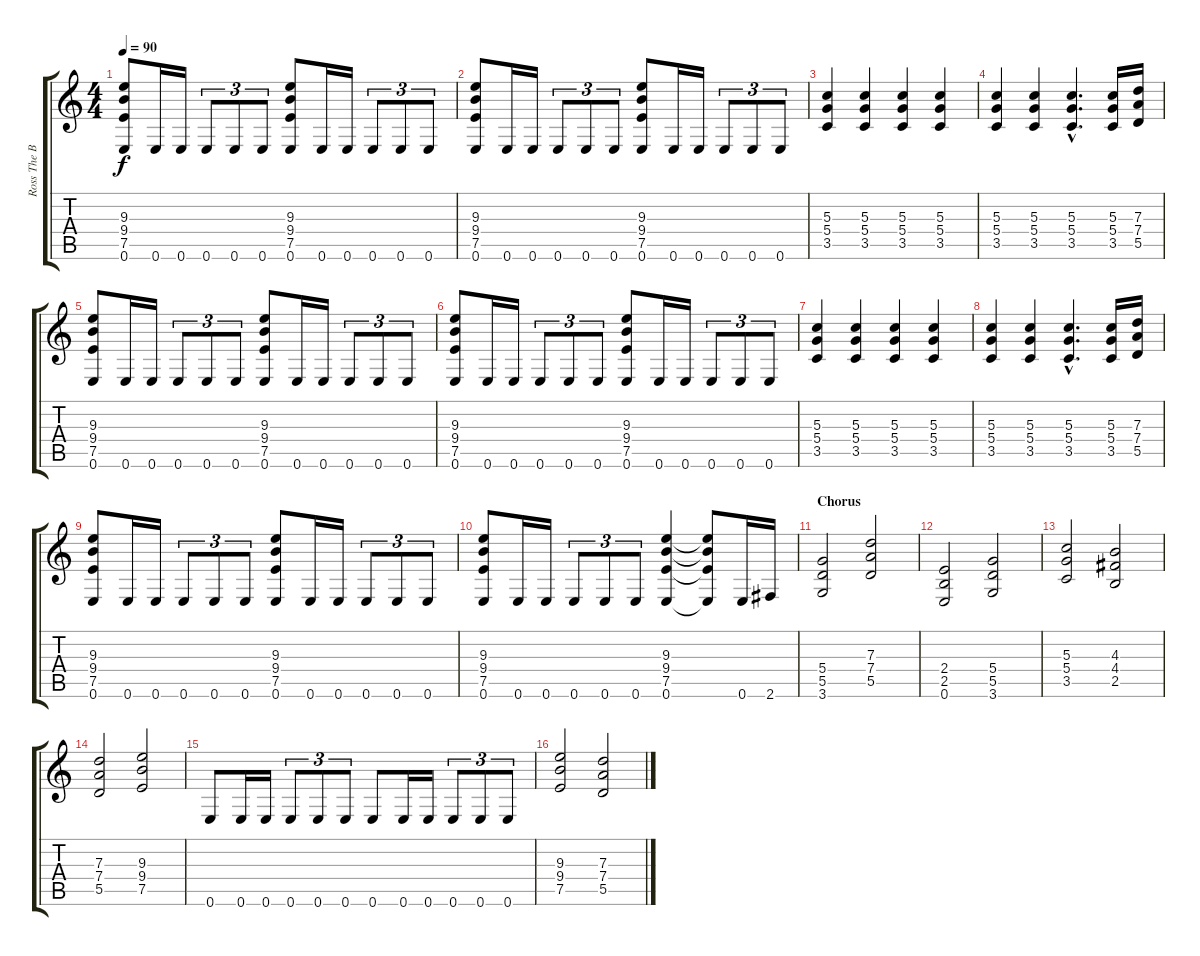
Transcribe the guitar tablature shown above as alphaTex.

\track ("Ross The Boss-Rhythm" "Ross The B") {instrument distortionguitar}
\staff {score tabs}
\tuning (E4 B3 G3 D3 A2 E2) {hide}
\ts (4 4)
\tempo 90
\clef g2
\ks c
(9.3 9.4 7.5 0.6).8{dy f} 0.6.16 0.6.16 0.6.8{tu (3 2)} 0.6.8{tu (3 2)} 0.6.8{tu (3 2)} (9.3 9.4 7.5 0.6).8 0.6.16 0.6.16 0.6.8{tu (3 2)} 0.6.8{tu (3 2)} 0.6.8{tu (3 2)} |
(9.3 9.4 7.5 0.6).8 0.6.16 0.6.16 0.6.8{tu (3 2)} 0.6.8{tu (3 2)} 0.6.8{tu (3 2)} (9.3 9.4 7.5 0.6).8 0.6.16 0.6.16 0.6.8{tu (3 2)} 0.6.8{tu (3 2)} 0.6.8{tu (3 2)} |
(5.3 5.4 3.5).4 (5.3 5.4 3.5).4 (5.3 5.4 3.5).4 (5.3 5.4 3.5).4 |
(5.3 5.4 3.5).4 (5.3 5.4 3.5).4 (5.3{hac} 5.4{hac} 3.5{hac}).4{d} (5.3 5.4 3.5).16 (7.3 7.4 5.5).16 |
(9.3 9.4 7.5 0.6).8 0.6.16 0.6.16 0.6.8{tu (3 2)} 0.6.8{tu (3 2)} 0.6.8{tu (3 2)} (9.3 9.4 7.5 0.6).8 0.6.16 0.6.16 0.6.8{tu (3 2)} 0.6.8{tu (3 2)} 0.6.8{tu (3 2)} |
(9.3 9.4 7.5 0.6).8 0.6.16 0.6.16 0.6.8{tu (3 2)} 0.6.8{tu (3 2)} 0.6.8{tu (3 2)} (9.3 9.4 7.5 0.6).8 0.6.16 0.6.16 0.6.8{tu (3 2)} 0.6.8{tu (3 2)} 0.6.8{tu (3 2)} |
(5.3 5.4 3.5).4 (5.3 5.4 3.5).4 (5.3 5.4 3.5).4 (5.3 5.4 3.5).4 |
(5.3 5.4 3.5).4 (5.3 5.4 3.5).4 (5.3{hac} 5.4{hac} 3.5{hac}).4{d} (5.3 5.4 3.5).16 (7.3 7.4 5.5).16 |
(9.3 9.4 7.5 0.6).8 0.6.16 0.6.16 0.6.8{tu (3 2)} 0.6.8{tu (3 2)} 0.6.8{tu (3 2)} (9.3 9.4 7.5 0.6).8 0.6.16 0.6.16 0.6.8{tu (3 2)} 0.6.8{tu (3 2)} 0.6.8{tu (3 2)} |
(9.3 9.4 7.5 0.6).8 0.6.16 0.6.16 0.6.8{tu (3 2)} 0.6.8{tu (3 2)} 0.6.8{tu (3 2)} (9.3 9.4 7.5 0.6).4 (9.3{t} 9.4{t} 7.5{t} 0.6{t}).8 0.6.16 2.6.16 |
\section ("" "Chorus")
(5.4 5.5 3.6).2 (7.3 7.4 5.5).2 |
(2.4 2.5 0.6).2 (5.4 5.5 3.6).2 |
(5.3 5.4 3.5).2 (4.3 4.4 2.5).2 |
(7.3 7.4 5.5).2 (9.3 9.4 7.5).2 |
0.6.8 0.6.16 0.6.16 0.6.8{tu (3 2)} 0.6.8{tu (3 2)} 0.6.8{tu (3 2)} 0.6.8 0.6.16 0.6.16 0.6.8{tu (3 2)} 0.6.8{tu (3 2)} 0.6.8{tu (3 2)} |
(9.3 9.4 7.5).2 (7.3 7.4 5.5).2
